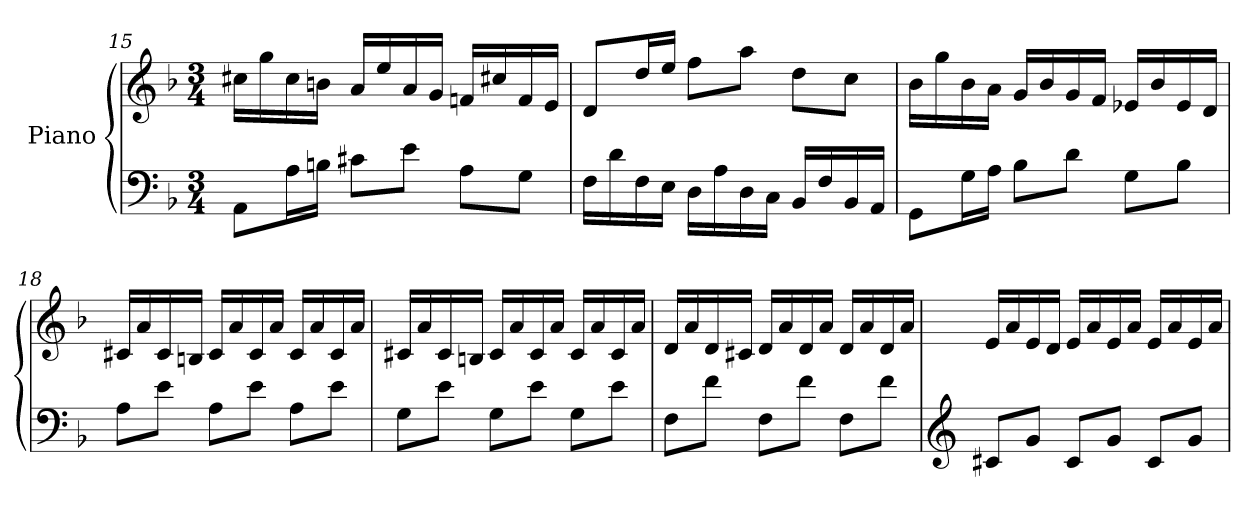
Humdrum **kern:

**kern	**kern
*part1	*part1
*staff2	*staff1
*I"Piano	*
*clefF4	*clefG2
*k[b-]	*k[b-]
*F:	*F:
*M3/4	*M3/4
=15	=15
*	*^
!	!	!LO:N:vis=1
8AAL	16cc#X\LL	2.ryy
.	16gg\	.
16AL	16cc#\	.
16BnJJ	16bn\JJ	.
8c#XL	16a/LL	.
.	16ee/	.
8eJ	16a/	.
.	16g/JJ	.
8AL	16fn/LL	.
.	16cc#X/	.
8GJ	16f/	.
.	16e/JJ	.
*	*v	*v
!!LO:LB:g=z
=16	=16
16FLL	8dL
16d	.
16F	16ddL
16EJJ	16eeJJ
16DLL	8ff\L
16A	.
16D	8aa\J
16CJJ	.
16BB-LL	8dd\L
16F	.
16BB-	8cc\J
16AAJJ	.
=17	=17
8GGL	16b-LL
.	16gg
16GL	16b-
16AJJ	16aJJ
8B-L	16gLL
.	16b-
8dJ	16g
.	16fJJ
8GL	16e-XLL
.	16b-
8B-J	16e-
.	16dJJ
=18	=18
8AL	16c#XLL
.	16a
8eJ	16c#
.	16BnJJ
8AL	16c#LL
.	16a
8eJ	16c#
.	16aJJ
8AL	16c#LL
.	16a
8eJ	16c#
.	16aJJ
!!LO:LB:g=z
=19	=19
*	*^
!	!	!LO:N:vis=1
8GL	16c#X/LL	2.ryy
.	16a/	.
8eJ	16c#/	.
.	16Bn/JJ	.
8GL	16c#LL	.
.	16a	.
8eJ	16c#	.
.	16aJJ	.
8GL	16c#LL	.
.	16a	.
8eJ	16c#	.
.	16aJJ	.
=20	=20	=20
!	!	!LO:N:vis=1
8FL	16d/LL	2.ryy
.	16a/	.
8fJ	16d/	.
.	16c#X/JJ	.
8FL	16d/LL	.
.	16a/	.
8fJ	16d/	.
.	16a/JJ	.
8FL	16d/LL	.
.	16a/	.
8fJ	16d/	.
.	16a/JJ	.
=21	=21	=21
*clefG2	*	*
!	!	!LO:N:vis=1
8c#X/L	16e/LL	2.ryy
.	16a/	.
8g/J	16e/	.
.	16d/JJ	.
8c#/L	16e/LL	.
.	16a/	.
8g/J	16e/	.
.	16a/JJ	.
8c#/L	16e/LL	.
.	16a/	.
8g/J	16e/	.
.	16a/JJ	.
*	*v	*v
=	=
*-	*-
